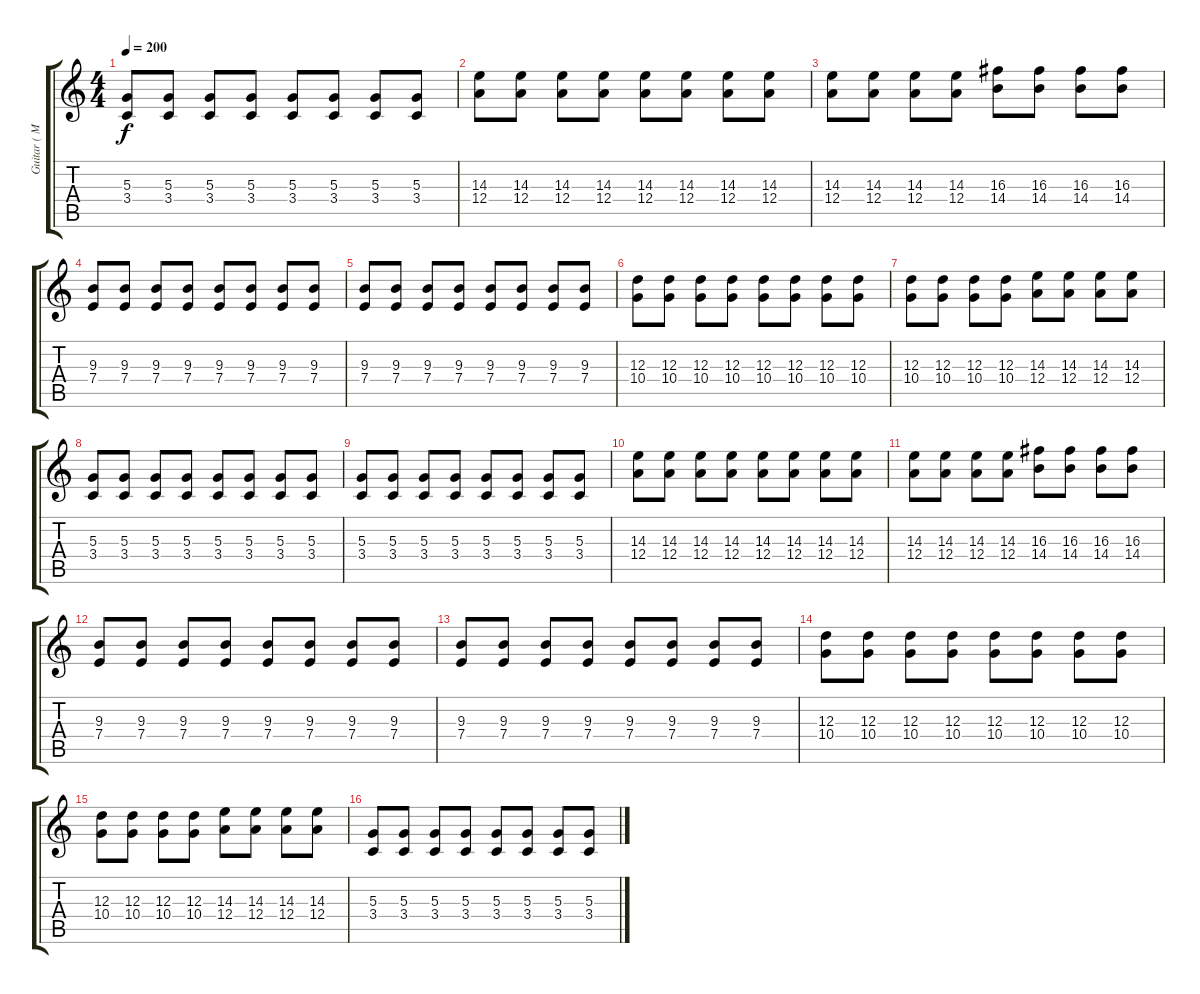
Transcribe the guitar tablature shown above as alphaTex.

\track ("Guitar ( Mircea )" "Guitar ( M") {instrument distortionguitar}
\staff {score tabs}
\tuning (B3 Gb3 D3 A2 E2 B1) {hide}
\ts (4 4)
\tempo 200
\clef g2
\ks c
(5.3 3.4).8{dy f} (5.3 3.4).8 (5.3 3.4).8 (5.3 3.4).8 (5.3 3.4).8 (5.3 3.4).8 (5.3 3.4).8 (5.3 3.4).8 |
(14.3 12.4).8 (14.3 12.4).8 (14.3 12.4).8 (14.3 12.4).8 (14.3 12.4).8 (14.3 12.4).8 (14.3 12.4).8 (14.3 12.4).8 |
(14.3 12.4).8 (14.3 12.4).8 (14.3 12.4).8 (14.3 12.4).8 (16.3 14.4).8 (16.3 14.4).8 (16.3 14.4).8 (16.3 14.4).8 |
(9.3 7.4).8 (9.3 7.4).8 (9.3 7.4).8 (9.3 7.4).8 (9.3 7.4).8 (9.3 7.4).8 (9.3 7.4).8 (9.3 7.4).8 |
(9.3 7.4).8 (9.3 7.4).8 (9.3 7.4).8 (9.3 7.4).8 (9.3 7.4).8 (9.3 7.4).8 (9.3 7.4).8 (9.3 7.4).8 |
(12.3 10.4).8 (12.3 10.4).8 (12.3 10.4).8 (12.3 10.4).8 (12.3 10.4).8 (12.3 10.4).8 (12.3 10.4).8 (12.3 10.4).8 |
(12.3 10.4).8 (12.3 10.4).8 (12.3 10.4).8 (12.3 10.4).8 (14.3 12.4).8 (14.3 12.4).8 (14.3 12.4).8 (14.3 12.4).8 |
(5.3 3.4).8 (5.3 3.4).8 (5.3 3.4).8 (5.3 3.4).8 (5.3 3.4).8 (5.3 3.4).8 (5.3 3.4).8 (5.3 3.4).8 |
(5.3 3.4).8 (5.3 3.4).8 (5.3 3.4).8 (5.3 3.4).8 (5.3 3.4).8 (5.3 3.4).8 (5.3 3.4).8 (5.3 3.4).8 |
(14.3 12.4).8 (14.3 12.4).8 (14.3 12.4).8 (14.3 12.4).8 (14.3 12.4).8 (14.3 12.4).8 (14.3 12.4).8 (14.3 12.4).8 |
(14.3 12.4).8 (14.3 12.4).8 (14.3 12.4).8 (14.3 12.4).8 (16.3 14.4).8 (16.3 14.4).8 (16.3 14.4).8 (16.3 14.4).8 |
(9.3 7.4).8 (9.3 7.4).8 (9.3 7.4).8 (9.3 7.4).8 (9.3 7.4).8 (9.3 7.4).8 (9.3 7.4).8 (9.3 7.4).8 |
(9.3 7.4).8 (9.3 7.4).8 (9.3 7.4).8 (9.3 7.4).8 (9.3 7.4).8 (9.3 7.4).8 (9.3 7.4).8 (9.3 7.4).8 |
(12.3 10.4).8 (12.3 10.4).8 (12.3 10.4).8 (12.3 10.4).8 (12.3 10.4).8 (12.3 10.4).8 (12.3 10.4).8 (12.3 10.4).8 |
(12.3 10.4).8 (12.3 10.4).8 (12.3 10.4).8 (12.3 10.4).8 (14.3 12.4).8 (14.3 12.4).8 (14.3 12.4).8 (14.3 12.4).8 |
(5.3 3.4).8 (5.3 3.4).8 (5.3 3.4).8 (5.3 3.4).8 (5.3 3.4).8 (5.3 3.4).8 (5.3 3.4).8 (5.3 3.4).8
